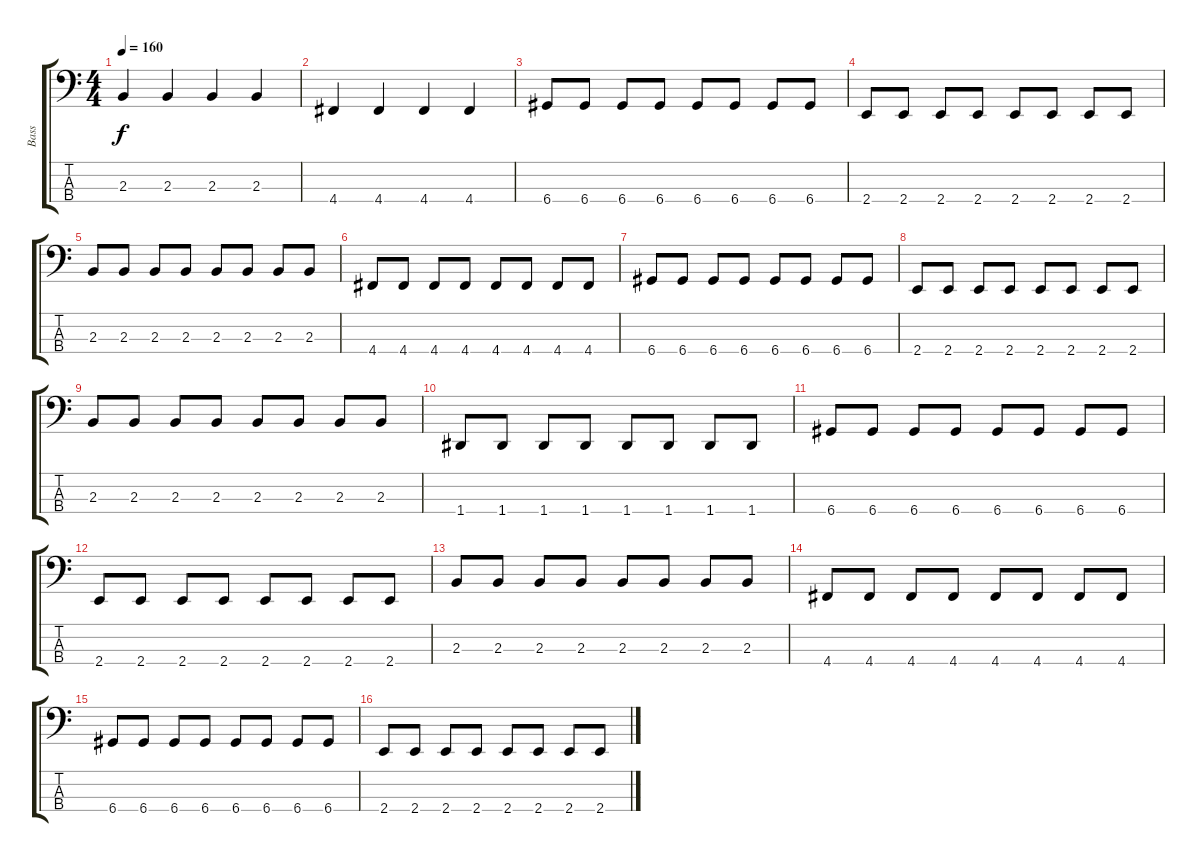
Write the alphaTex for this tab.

\track ("Bass" "Bass") {instrument electricbassfinger}
\staff {score tabs}
\tuning (G2 D2 A1 D1) {hide}
\ts (4 4)
\tempo 160
\clef f4
\ks c
2.3.4{dy f} 2.3.4 2.3.4 2.3.4 |
4.4.4 4.4.4 4.4.4 4.4.4 |
6.4.8 6.4.8 6.4.8 6.4.8 6.4.8 6.4.8 6.4.8 6.4.8 |
2.4.8 2.4.8 2.4.8 2.4.8 2.4.8 2.4.8 2.4.8 2.4.8 |
2.3.8 2.3.8 2.3.8 2.3.8 2.3.8 2.3.8 2.3.8 2.3.8 |
4.4.8 4.4.8 4.4.8 4.4.8 4.4.8 4.4.8 4.4.8 4.4.8 |
6.4.8 6.4.8 6.4.8 6.4.8 6.4.8 6.4.8 6.4.8 6.4.8 |
2.4.8 2.4.8 2.4.8 2.4.8 2.4.8 2.4.8 2.4.8 2.4.8 |
2.3.8 2.3.8 2.3.8 2.3.8 2.3.8 2.3.8 2.3.8 2.3.8 |
1.4.8 1.4.8 1.4.8 1.4.8 1.4.8 1.4.8 1.4.8 1.4.8 |
6.4.8 6.4.8 6.4.8 6.4.8 6.4.8 6.4.8 6.4.8 6.4.8 |
2.4.8 2.4.8 2.4.8 2.4.8 2.4.8 2.4.8 2.4.8 2.4.8 |
2.3.8 2.3.8 2.3.8 2.3.8 2.3.8 2.3.8 2.3.8 2.3.8 |
4.4.8 4.4.8 4.4.8 4.4.8 4.4.8 4.4.8 4.4.8 4.4.8 |
6.4.8 6.4.8 6.4.8 6.4.8 6.4.8 6.4.8 6.4.8 6.4.8 |
2.4.8 2.4.8 2.4.8 2.4.8 2.4.8 2.4.8 2.4.8 2.4.8
